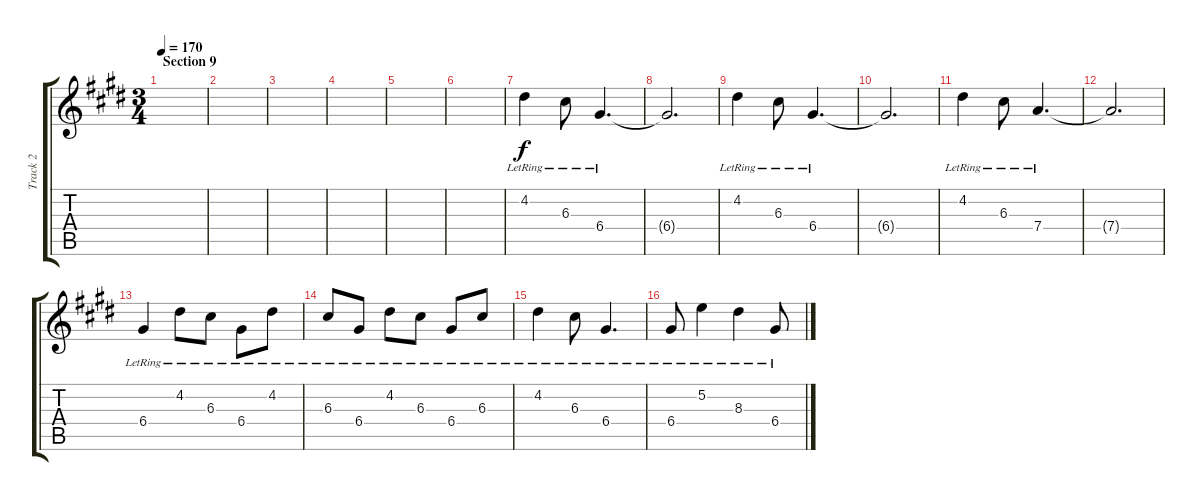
\track ("Track 2" "Track 2") {instrument acousticguitarnylon}
\staff {score tabs}
\tuning (E4 B3 G3 D3 A2 E2) {hide}
\ts (3 4)
\section ("" "Section 9")
\tempo 170
\clef g2
\ks e
|
|
|
|
|
|
4.2{lr}.4 6.3{lr}.8 6.4{lr}.4{d} |
6.4{t}.2{d} |
4.2{lr}.4 6.3{lr}.8 6.4{lr}.4{d} |
6.4{t}.2{d} |
4.2{lr}.4 6.3{lr}.8 7.4{lr}.4{d} |
7.4{t}.2{d} |
6.4{lr}.4 4.2{lr}.8 6.3{lr}.8 6.4{lr}.8 4.2{lr}.8 |
6.3{lr}.8 6.4{lr}.8 4.2{lr}.8 6.3{lr}.8 6.4{lr}.8 6.3{lr}.8 |
4.2{lr}.4 6.3{lr}.8 6.4{lr}.4{d} |
6.4{lr}.8 5.2{lr}.4 8.3{lr}.4 6.4{lr}.8
